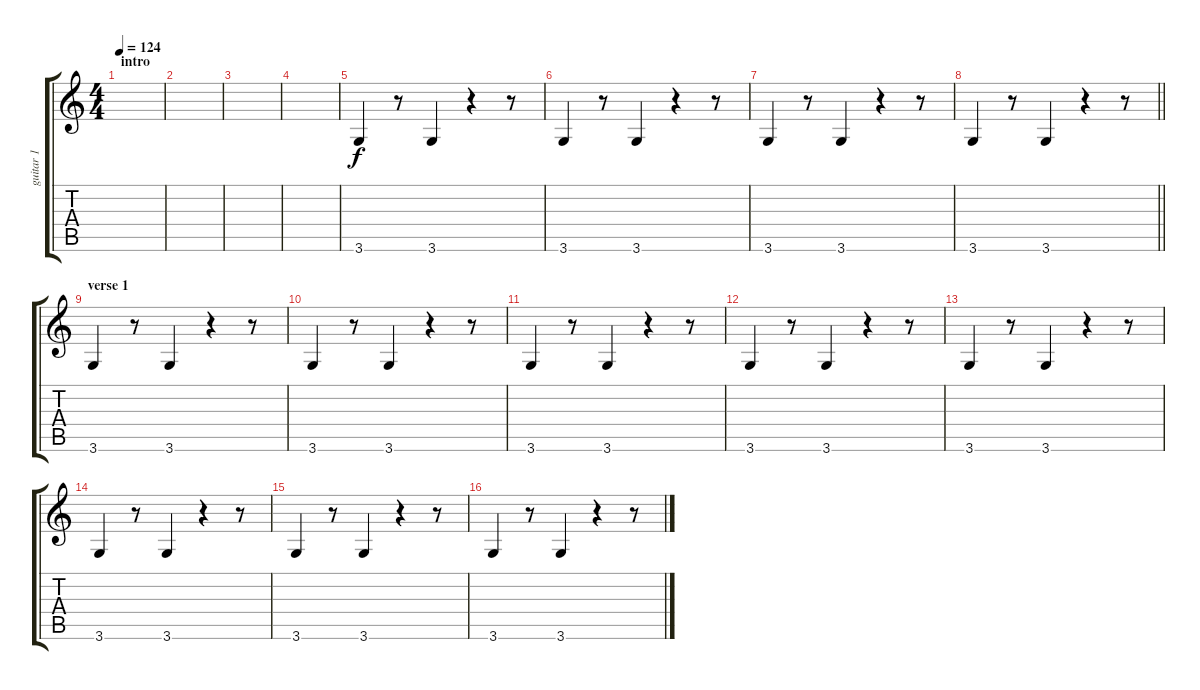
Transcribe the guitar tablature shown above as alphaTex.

\track ("guitar 1" "guitar 1") {instrument overdrivenguitar}
\staff {score tabs}
\tuning (E4 B3 G3 D3 A2 E2) {hide}
\ts (4 4)
\section ("" "intro")
\tempo 124
\clef g2
\ks c
|
|
|
|
3.6.4 r.8 3.6.4 r.4 r.8 |
3.6.4 r.8 3.6.4 r.4 r.8 |
3.6.4 r.8 3.6.4 r.4 r.8 |
\barLineRight lightlight
3.6.4 r.8 3.6.4 r.4 r.8 |
\section ("" "verse 1")
3.6.4 r.8 3.6.4 r.4 r.8 |
3.6.4 r.8 3.6.4 r.4 r.8 |
3.6.4 r.8 3.6.4 r.4 r.8 |
3.6.4 r.8 3.6.4 r.4 r.8 |
3.6.4 r.8 3.6.4 r.4 r.8 |
3.6.4 r.8 3.6.4 r.4 r.8 |
3.6.4 r.8 3.6.4 r.4 r.8 |
3.6.4 r.8 3.6.4 r.4 r.8
